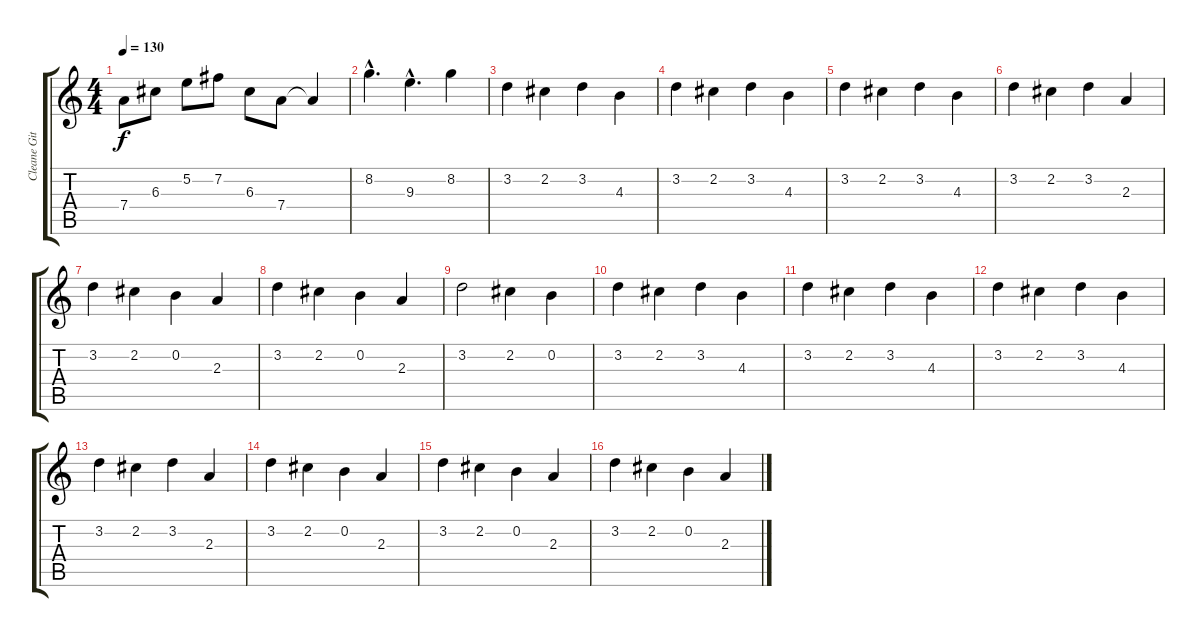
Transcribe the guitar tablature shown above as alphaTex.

\track ("Cleane Gitarre" "Cleane Git") {instrument electricguitarclean}
\staff {score tabs}
\tuning (E4 B3 G3 D3 A2 E2) {hide}
\ts (4 4)
\tempo 130
\clef g2
\ks c
7.4.8{dy f} 6.3.8 5.2.8 7.2.8 6.3.8 7.4.8 7.4{t}.4 |
8.2{hac}.4{d} 9.3{hac}.4{d} 8.2.4 |
3.2.4 2.2.4 3.2.4 4.3.4 |
3.2.4 2.2.4 3.2.4 4.3.4 |
3.2.4 2.2.4 3.2.4 4.3.4 |
3.2.4 2.2.4 3.2.4 2.3.4 |
3.2.4 2.2.4 0.2.4 2.3.4 |
3.2.4 2.2.4 0.2.4 2.3.4 |
3.2.2 2.2.4 0.2.4 |
3.2.4 2.2.4 3.2.4 4.3.4 |
3.2.4 2.2.4 3.2.4 4.3.4 |
3.2.4 2.2.4 3.2.4 4.3.4 |
3.2.4 2.2.4 3.2.4 2.3.4 |
3.2.4 2.2.4 0.2.4 2.3.4 |
3.2.4 2.2.4 0.2.4 2.3.4 |
3.2.4 2.2.4 0.2.4 2.3.4
